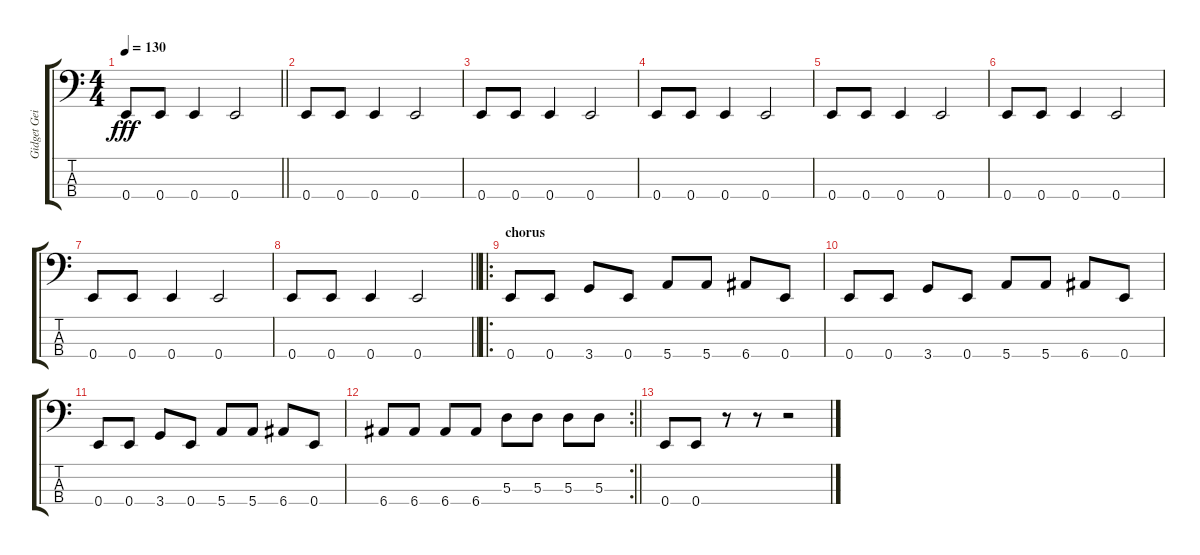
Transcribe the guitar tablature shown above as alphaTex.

\track ("Gidget Gein" "Gidget Gei") {instrument electricbasspick}
\staff {score tabs}
\tuning (G2 D2 A1 E1) {hide}
\ts (4 4)
\tempo 130
\clef f4
\barLineRight lightlight
\ks c
0.4.8{dy fff} 0.4.8 0.4.4 0.4.2 |
0.4.8 0.4.8 0.4.4 0.4.2 |
0.4.8 0.4.8 0.4.4 0.4.2 |
0.4.8 0.4.8 0.4.4 0.4.2 |
0.4.8 0.4.8 0.4.4 0.4.2 |
0.4.8 0.4.8 0.4.4 0.4.2 |
0.4.8 0.4.8 0.4.4 0.4.2 |
\barLineRight lightlight
0.4.8 0.4.8 0.4.4 0.4.2 |
\ro
\section ("" "chorus")
0.4.8 0.4.8 3.4.8 0.4.8 5.4.8 5.4.8 6.4.8 0.4.8 |
0.4.8 0.4.8 3.4.8 0.4.8 5.4.8 5.4.8 6.4.8 0.4.8 |
0.4.8 0.4.8 3.4.8 0.4.8 5.4.8 5.4.8 6.4.8 0.4.8 |
\rc 2
\barLineRight lightlight
6.4.8 6.4.8 6.4.8 6.4.8 5.3.8 5.3.8 5.3.8 5.3.8 |
0.4.8 0.4.8 r.8 r.8 r.2
